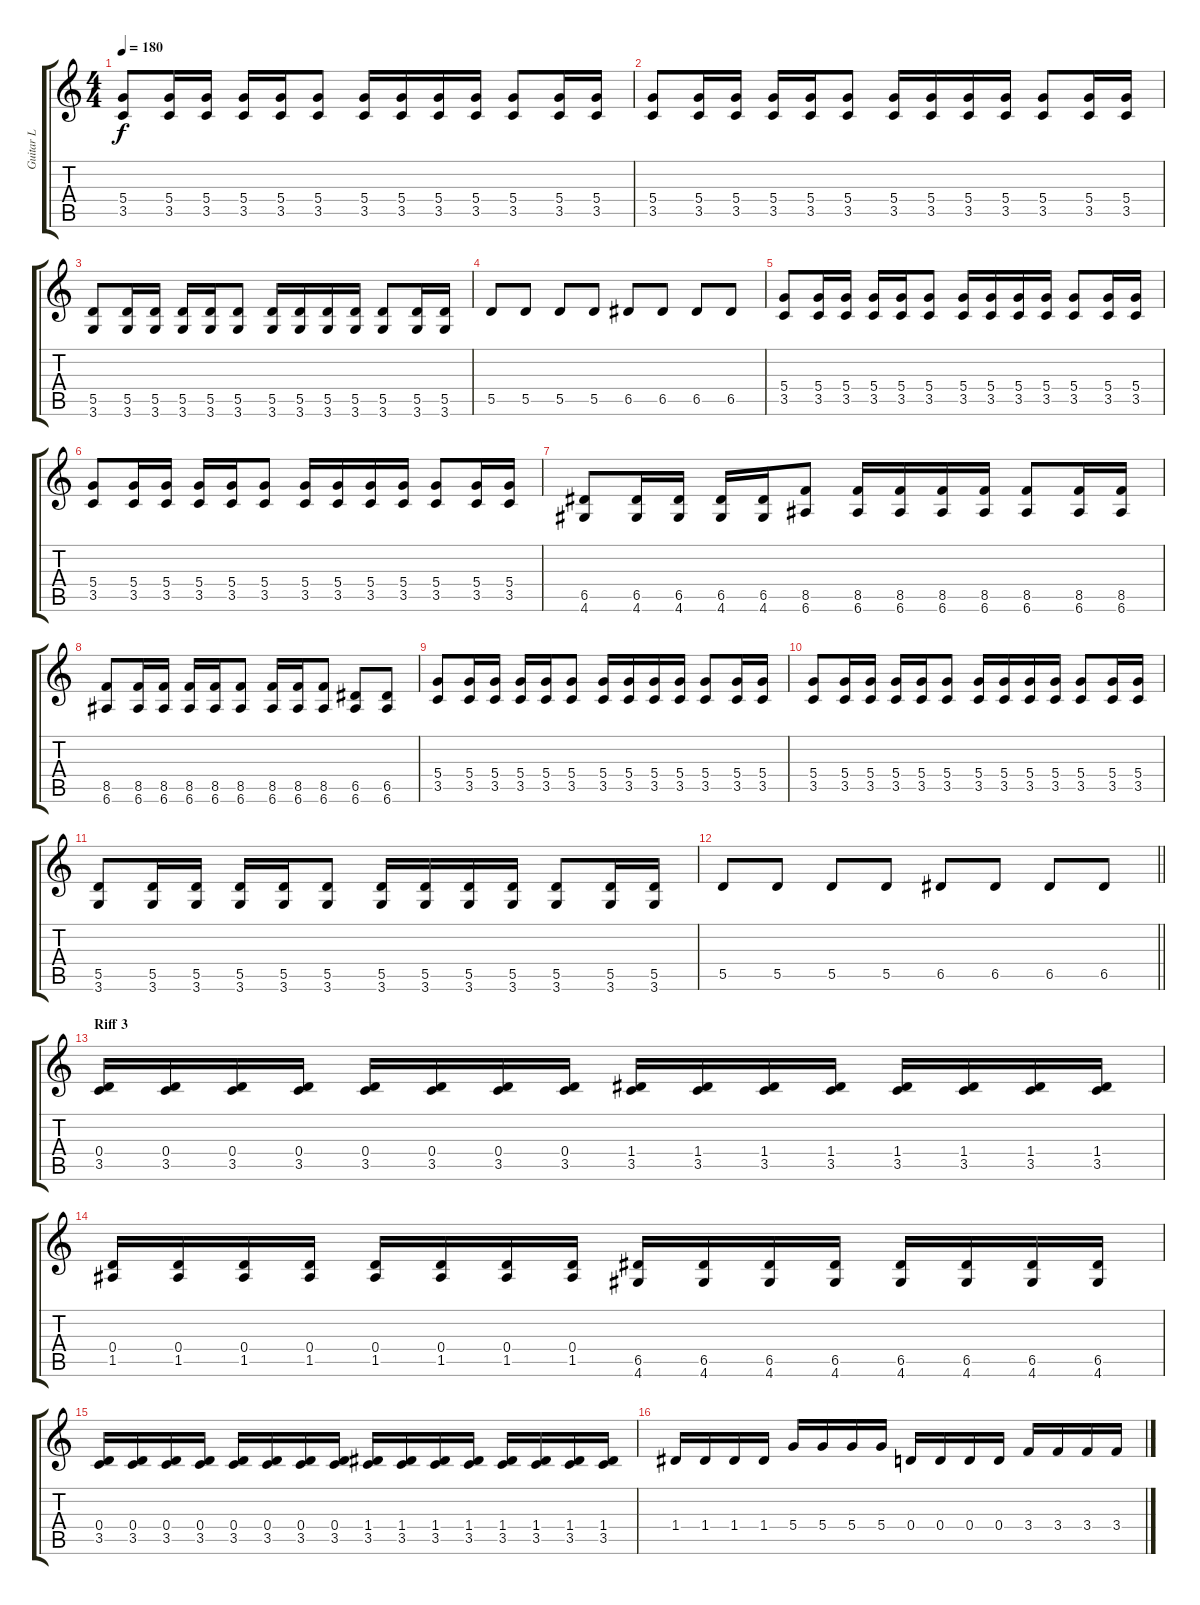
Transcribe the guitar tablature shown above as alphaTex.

\track ("Guitar L" "Guitar L") {instrument distortionguitar}
\staff {score tabs}
\tuning (E4 B3 G3 D3 A2 E2) {hide}
\ts (4 4)
\tempo 180
\clef g2
\ks c
(5.4 3.5).8{dy f} (5.4 3.5).16 (5.4 3.5).16 (5.4 3.5).16 (5.4 3.5).16 (5.4 3.5).8 (5.4 3.5).16 (5.4 3.5).16 (5.4 3.5).16 (5.4 3.5).16 (5.4 3.5).8 (5.4 3.5).16 (5.4 3.5).16 |
(5.4 3.5).8 (5.4 3.5).16 (5.4 3.5).16 (5.4 3.5).16 (5.4 3.5).16 (5.4 3.5).8 (5.4 3.5).16 (5.4 3.5).16 (5.4 3.5).16 (5.4 3.5).16 (5.4 3.5).8 (5.4 3.5).16 (5.4 3.5).16 |
(5.5 3.6).8 (5.5 3.6).16 (5.5 3.6).16 (5.5 3.6).16 (5.5 3.6).16 (5.5 3.6).8 (5.5 3.6).16 (5.5 3.6).16 (5.5 3.6).16 (5.5 3.6).16 (5.5 3.6).8 (5.5 3.6).16 (5.5 3.6).16 |
5.5.8 5.5.8 5.5.8 5.5.8 6.5.8 6.5.8 6.5.8 6.5.8 |
(5.4 3.5).8 (5.4 3.5).16 (5.4 3.5).16 (5.4 3.5).16 (5.4 3.5).16 (5.4 3.5).8 (5.4 3.5).16 (5.4 3.5).16 (5.4 3.5).16 (5.4 3.5).16 (5.4 3.5).8 (5.4 3.5).16 (5.4 3.5).16 |
(5.4 3.5).8 (5.4 3.5).16 (5.4 3.5).16 (5.4 3.5).16 (5.4 3.5).16 (5.4 3.5).8 (5.4 3.5).16 (5.4 3.5).16 (5.4 3.5).16 (5.4 3.5).16 (5.4 3.5).8 (5.4 3.5).16 (5.4 3.5).16 |
(6.5 4.6).8 (6.5 4.6).16 (6.5 4.6).16 (6.5 4.6).16 (6.5 4.6).16 (8.5 6.6).8 (8.5 6.6).16 (8.5 6.6).16 (8.5 6.6).16 (8.5 6.6).16 (8.5 6.6).8 (8.5 6.6).16 (8.5 6.6).16 |
(8.5 6.6).8 (8.5 6.6).16 (8.5 6.6).16 (8.5 6.6).16 (8.5 6.6).16 (8.5 6.6).8 (8.5 6.6).16 (8.5 6.6).16 (8.5 6.6).8 (6.5 6.6).8 (6.5 6.6).8 |
(5.4 3.5).8 (5.4 3.5).16 (5.4 3.5).16 (5.4 3.5).16 (5.4 3.5).16 (5.4 3.5).8 (5.4 3.5).16 (5.4 3.5).16 (5.4 3.5).16 (5.4 3.5).16 (5.4 3.5).8 (5.4 3.5).16 (5.4 3.5).16 |
(5.4 3.5).8 (5.4 3.5).16 (5.4 3.5).16 (5.4 3.5).16 (5.4 3.5).16 (5.4 3.5).8 (5.4 3.5).16 (5.4 3.5).16 (5.4 3.5).16 (5.4 3.5).16 (5.4 3.5).8 (5.4 3.5).16 (5.4 3.5).16 |
(5.5 3.6).8 (5.5 3.6).16 (5.5 3.6).16 (5.5 3.6).16 (5.5 3.6).16 (5.5 3.6).8 (5.5 3.6).16 (5.5 3.6).16 (5.5 3.6).16 (5.5 3.6).16 (5.5 3.6).8 (5.5 3.6).16 (5.5 3.6).16 |
\barLineRight lightlight
5.5.8 5.5.8 5.5.8 5.5.8 6.5.8 6.5.8 6.5.8 6.5.8 |
\section ("" "Riff 3")
(0.4 3.5).16 (0.4 3.5).16 (0.4 3.5).16 (0.4 3.5).16 (0.4 3.5).16 (0.4 3.5).16 (0.4 3.5).16 (0.4 3.5).16 (1.4 3.5).16 (1.4 3.5).16 (1.4 3.5).16 (1.4 3.5).16 (1.4 3.5).16 (1.4 3.5).16 (1.4 3.5).16 (1.4 3.5).16 |
(0.4 1.5).16 (0.4 1.5).16 (0.4 1.5).16 (0.4 1.5).16 (0.4 1.5).16 (0.4 1.5).16 (0.4 1.5).16 (0.4 1.5).16 (6.5 4.6).16 (6.5 4.6).16 (6.5 4.6).16 (6.5 4.6).16 (6.5 4.6).16 (6.5 4.6).16 (6.5 4.6).16 (6.5 4.6).16 |
(0.4 3.5).16 (0.4 3.5).16 (0.4 3.5).16 (0.4 3.5).16 (0.4 3.5).16 (0.4 3.5).16 (0.4 3.5).16 (0.4 3.5).16 (1.4 3.5).16 (1.4 3.5).16 (1.4 3.5).16 (1.4 3.5).16 (1.4 3.5).16 (1.4 3.5).16 (1.4 3.5).16 (1.4 3.5).16 |
1.4.16 1.4.16 1.4.16 1.4.16 5.4.16 5.4.16 5.4.16 5.4.16 0.4.16 0.4.16 0.4.16 0.4.16 3.4.16 3.4.16 3.4.16 3.4.16
